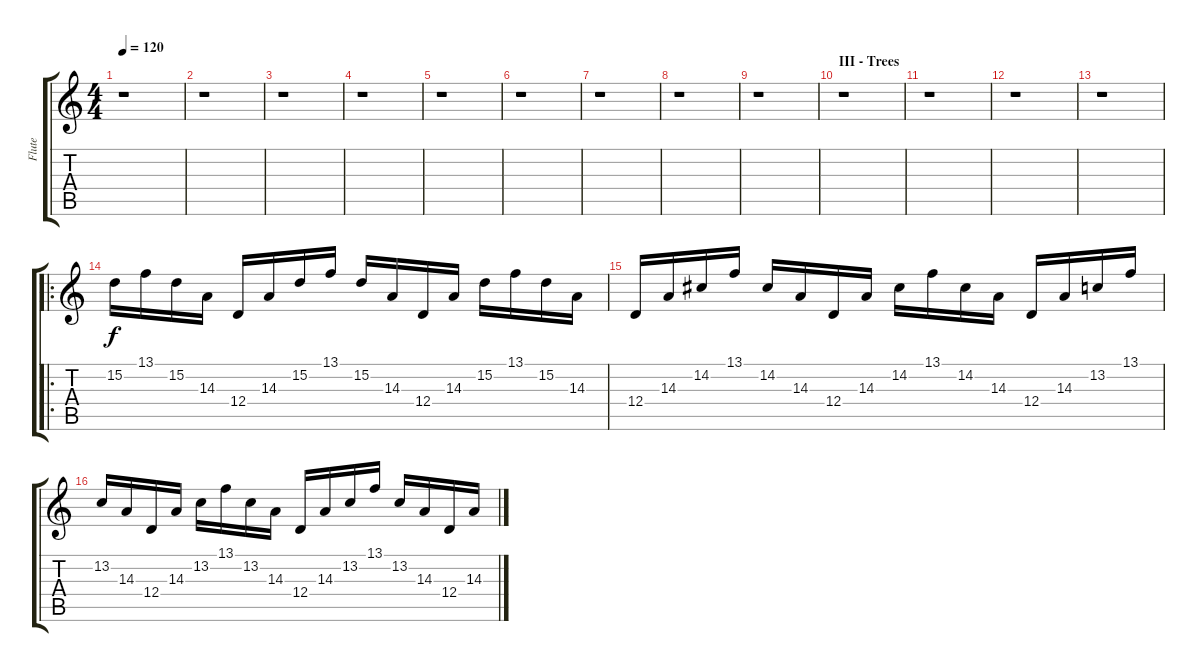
\track ("Flute" "Flute") {instrument flute}
\staff {score tabs}
\tuning (E4 B3 G3 D3 A2 E2) {hide}
\ts (4 4)
\tempo 120
\clef g2
\ks c
r.1{dy f} |
r.1 |
r.1 |
r.1 |
r.1 |
r.1 |
r.1 |
r.1 |
r.1 |
\section ("" "III - Trees")
r.1 |
r.1 |
r.1 |
r.1 |
\ro
15.2.16{volume 8 balance 5 instrument fx4atmosphere} 13.1.16 15.2.16 14.3.16 12.4.16 14.3.16 15.2.16 13.1.16 15.2.16 14.3.16 12.4.16 14.3.16 15.2.16 13.1.16 15.2.16 14.3.16 |
12.4.16 14.3.16 14.2.16 13.1.16 14.2.16 14.3.16 12.4.16 14.3.16 14.2.16 13.1.16 14.2.16 14.3.16 12.4.16 14.3.16 13.2.16 13.1.16 |
13.2.16 14.3.16 12.4.16 14.3.16 13.2.16 13.1.16 13.2.16 14.3.16 12.4.16 14.3.16 13.2.16 13.1.16 13.2.16 14.3.16 12.4.16 14.3.16
